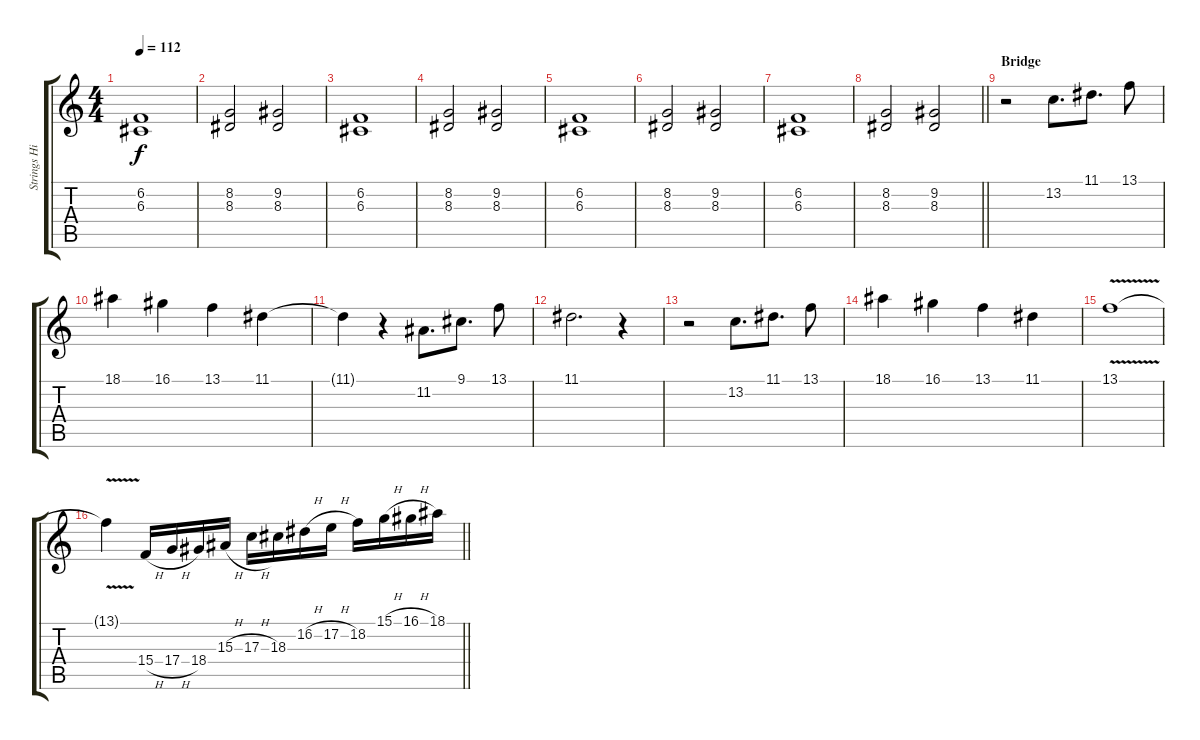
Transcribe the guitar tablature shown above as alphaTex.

\track ("Strings High" "Strings Hi") {instrument stringensemble1}
\staff {score tabs}
\tuning (E4 B3 G3 D3 A2 E2) {hide}
\ts (4 4)
\tempo 112
\clef g2
\ks c
(6.2 6.3).1{dy f} |
(8.2 8.3).2 (9.2 8.3).2 |
(6.2 6.3).1 |
(8.2 8.3).2 (9.2 8.3).2 |
(6.2 6.3).1 |
(8.2 8.3).2 (9.2 8.3).2 |
(6.2 6.3).1 |
\barLineRight lightlight
(8.2 8.3).2 (9.2 8.3).2 |
\section ("" "Bridge")
r.2 13.2.8{d} 11.1.8{d} 13.1.8 |
18.1.4 16.1.4 13.1.4 11.1.4 |
11.1{t}.4 r.4 11.2.8{d} 9.1.8{d} 13.1.8 |
11.1.2{d} r.4 |
r.2 13.2.8{d} 11.1.8{d} 13.1.8 |
18.1.4 16.1.4 13.1.4 11.1.4 |
13.1{v}.1 |
\barLineRight lightlight
13.1{t}.4 15.4{h}.16 17.4{h}.16 18.4.16 15.3{h}.16 17.3{h}.16 18.3.16 16.2{h}.16 17.2{h}.16 18.2.16 15.1{h}.16 16.1{h}.16 18.1.16
